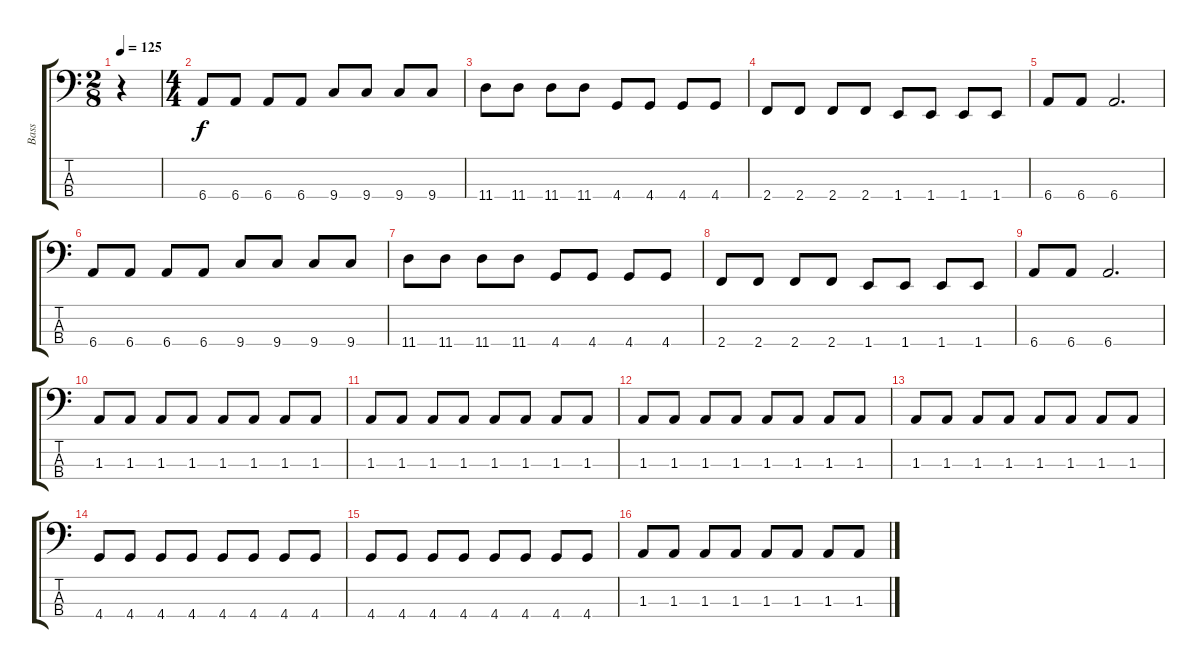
\track ("Bass" "Bass") {instrument electricbasspick}
\staff {score tabs}
\tuning (Gb2 Db2 Ab1 Eb1) {hide}
\ts (2 8)
\tempo 125
\clef f4
\ks c
r.4{dy f instrument electricbasspick} |
\ts (4 4)
6.4.8 6.4.8 6.4.8 6.4.8 9.4.8 9.4.8 9.4.8 9.4.8 |
11.4.8 11.4.8 11.4.8 11.4.8 4.4.8 4.4.8 4.4.8 4.4.8 |
2.4.8 2.4.8 2.4.8 2.4.8 1.4.8 1.4.8 1.4.8 1.4.8 |
6.4.8 6.4.8 6.4.2{d} |
6.4.8 6.4.8 6.4.8 6.4.8 9.4.8 9.4.8 9.4.8 9.4.8 |
11.4.8 11.4.8 11.4.8 11.4.8 4.4.8 4.4.8 4.4.8 4.4.8 |
2.4.8 2.4.8 2.4.8 2.4.8 1.4.8 1.4.8 1.4.8 1.4.8 |
6.4.8 6.4.8 6.4.2{d} |
1.3.8 1.3.8 1.3.8 1.3.8 1.3.8 1.3.8 1.3.8 1.3.8 |
1.3.8 1.3.8 1.3.8 1.3.8 1.3.8 1.3.8 1.3.8 1.3.8 |
1.3.8 1.3.8 1.3.8 1.3.8 1.3.8 1.3.8 1.3.8 1.3.8 |
1.3.8 1.3.8 1.3.8 1.3.8 1.3.8 1.3.8 1.3.8 1.3.8 |
4.4.8 4.4.8 4.4.8 4.4.8 4.4.8 4.4.8 4.4.8 4.4.8 |
4.4.8 4.4.8 4.4.8 4.4.8 4.4.8 4.4.8 4.4.8 4.4.8 |
1.3.8 1.3.8 1.3.8 1.3.8 1.3.8 1.3.8 1.3.8 1.3.8
